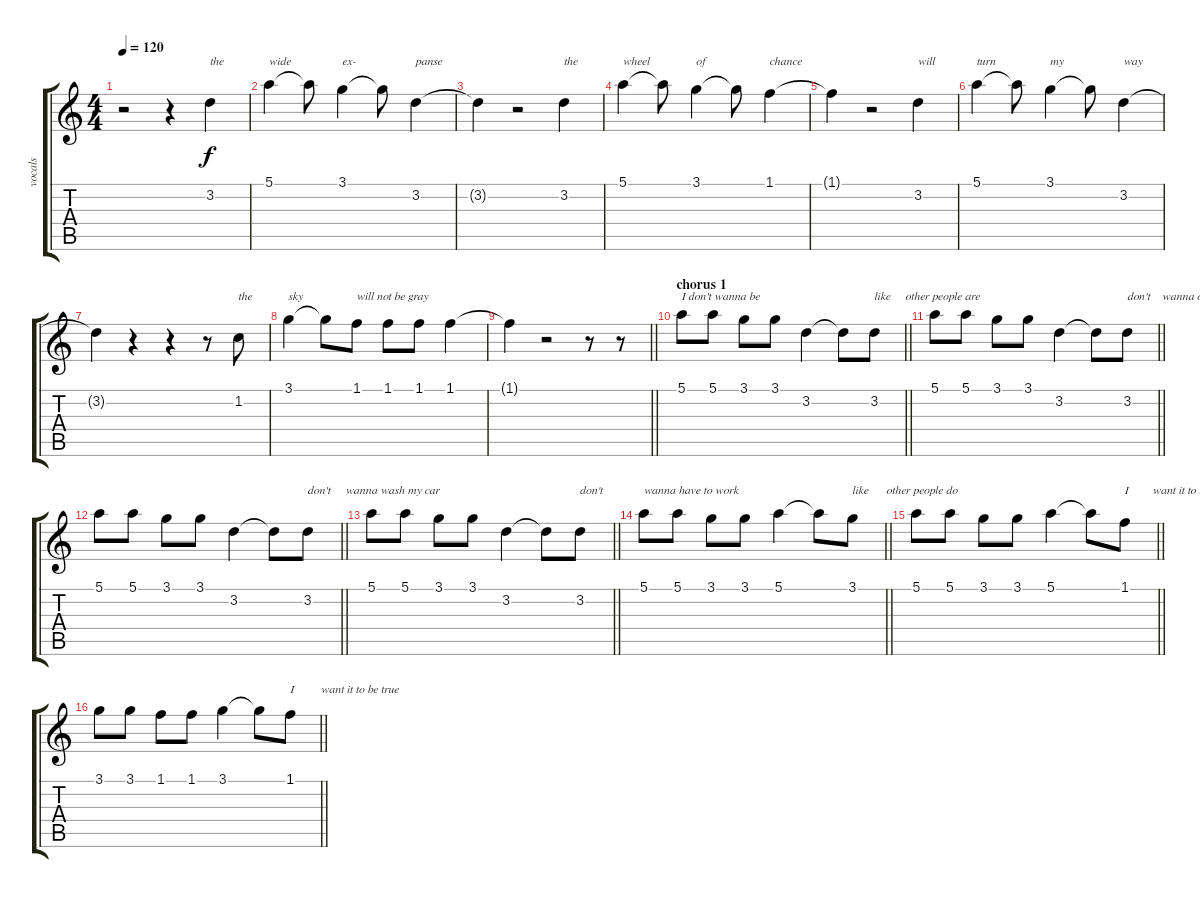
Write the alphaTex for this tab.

\track ("vocals" "vocals") {instrument electricguitarjazz}
\staff {score tabs}
\tuning (E4 B3 G3 D3 A2 E2) {hide}
\ts (4 4)
\tempo 120
\clef g2
\ks c
r.2{dy f} r.4 3.2.4{txt "the"} |
5.1.4{txt "wide"} 5.1{t}.8 3.1.4{txt "ex-"} 3.1{t}.8 3.2.4{txt "panse"} |
3.2{t}.4 r.2 3.2.4{txt "the"} |
5.1.4{txt "wheel"} 5.1{t}.8 3.1.4{txt "of"} 3.1{t}.8 1.1.4{txt "chance"} |
1.1{t}.4 r.2 3.2.4{txt "will"} |
5.1.4{txt "turn"} 5.1{t}.8 3.1.4{txt "my"} 3.1{t}.8 3.2.4{txt "way"} |
3.2{t}.4 r.4 r.4 r.8 1.2.8{txt "the"} |
3.1.4{txt "sky"} 3.1{t}.8 1.1.8{txt "will not be gray"} 1.1.8 1.1.8 1.1.4 |
\barLineRight lightlight
1.1{t}.4 r.2 r.8 r.8 |
\section ("" "chorus 1")
\barLineRight lightlight
5.1.8{txt "I don't wanna be"} 5.1.8 3.1.8 3.1.8 3.2.4 3.2{t}.8 3.2.8{txt "like     other people are "} |
\barLineRight lightlight
5.1.8 5.1.8 3.1.8 3.1.8 3.2.4 3.2{t}.8 3.2.8{txt "don't    wanna own a key"} |
\barLineRight lightlight
5.1.8 5.1.8 3.1.8 3.1.8 3.2.4 3.2{t}.8 3.2.8{txt "don't     wanna wash my car"} |
\barLineRight lightlight
5.1.8 5.1.8 3.1.8 3.1.8 3.2.4 3.2{t}.8 3.2.8{txt "don't"} |
\barLineRight lightlight
5.1.8{txt "wanna have to work"} 5.1.8 3.1.8 3.1.8 5.1.4 5.1{t}.8 3.1.8{txt "like      other people do"} |
\barLineRight lightlight
5.1.8 5.1.8 3.1.8 3.1.8 5.1.4 5.1{t}.8 1.1.8{txt "I        want it to be free"} |
\barLineRight lightlight
3.1.8 3.1.8 1.1.8 1.1.8 3.1.4 3.1{t}.8 1.1.8{txt "I         want it to be true"}
